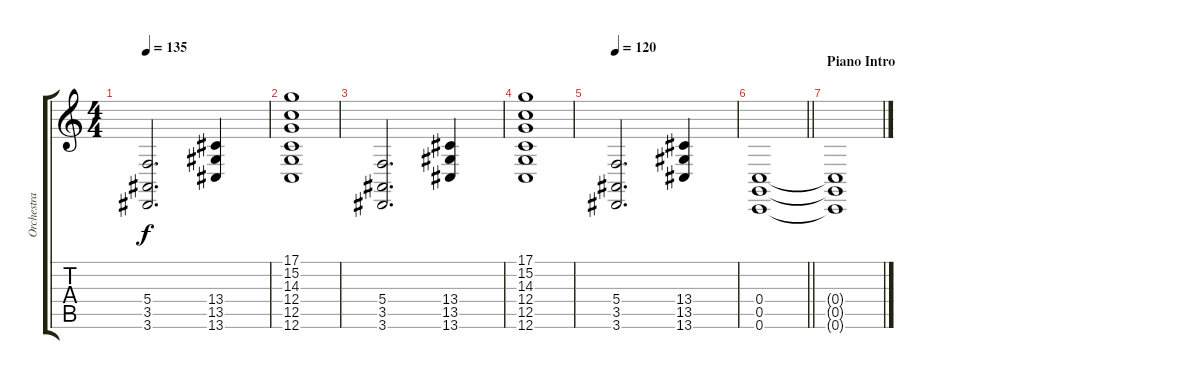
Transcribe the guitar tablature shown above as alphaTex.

\track ("Orchestra" "Orchestra") {instrument choiraahs}
\staff {score tabs}
\tuning (D4 A3 F3 C3 G2 C2) {hide}
\ts (4 4)
\tempo 135
\clef g2
\ks c
(5.4 3.5 3.6).2{d dy f} (13.4 13.5 13.6).4 |
(17.1 15.2 14.3 12.4 12.5 12.6).1 |
(5.4 3.5 3.6).2{d} (13.4 13.5 13.6).4 |
(17.1 15.2 14.3 12.4 12.5 12.6).1 |
\tempo 120
(5.4 3.5 3.6).2{d} (13.4 13.5 13.6).4 |
\barLineRight lightlight
(0.4 0.5 0.6).1 |
\section ("" "Piano Intro")
(0.4{t} 0.5{t} 0.6{t}).1
